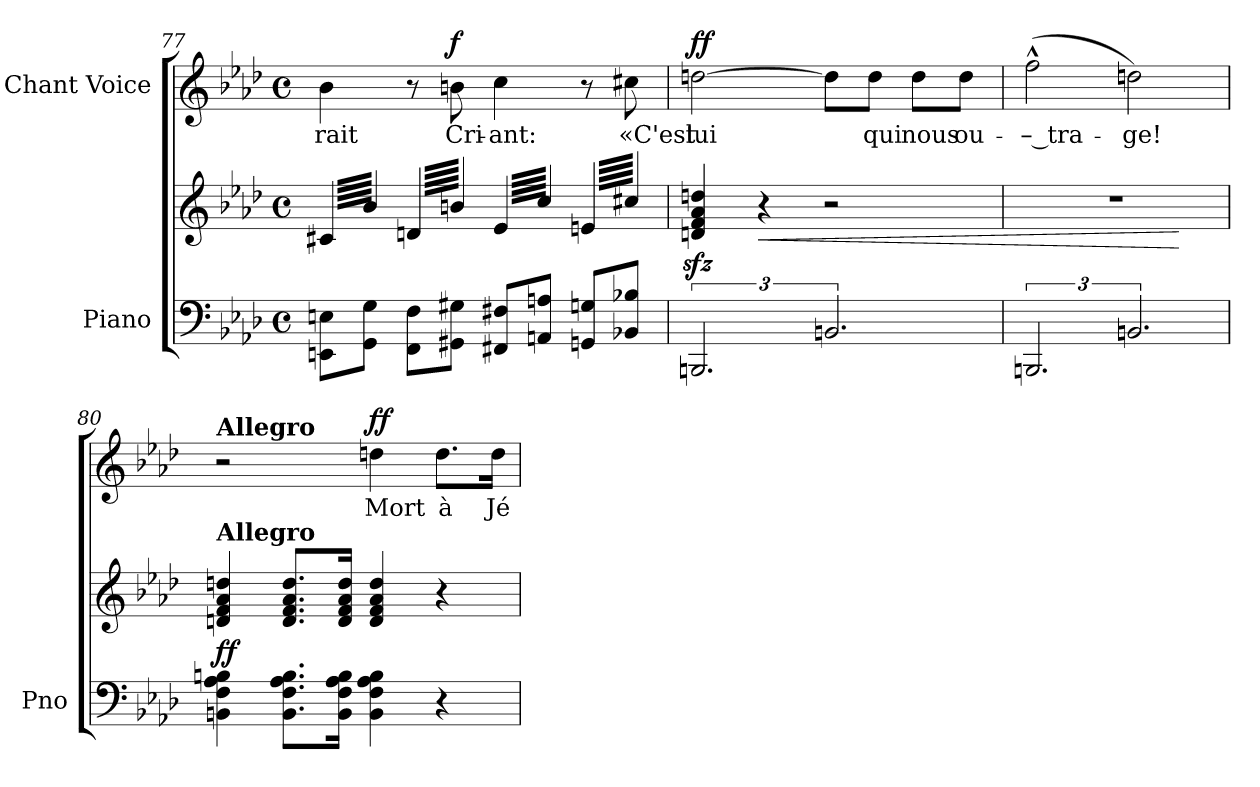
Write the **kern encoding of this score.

**kern	**kern	**dynam	**kern	**text	**dynam
*part2	*part2	*part2	*part1	*part1	*part1
*staff3	*staff2	*staff2/3	*staff1	*staff1	*staff1
*I"Piano	*	*	*I"Chant Voice	*	*
*I'Pno	*	*	*	*	*
*clefF4	*clefG2	*	*clefG2	*	*
*k[b-e-a-d-]	*k[b-e-a-d-]	*	*k[b-e-a-d-]	*	*
*M4/4	*M4/4	*	*M4/4	*	*
*met(c)	*met(c)	*	*met(c)	*	*
*MM102	*MM102	*	*MM102	*	*
=77	=77	=77	=77	=77	=77
!	!	!	!	!LO:LY:b	!
*	*tremolo	*	*	*	*
8EEn\ 8En\L	64c#X/LLLL	.	4b-\	-rait	.
.	64b-/	.	.	.	.
.	64c#X/	.	.	.	.
.	64b-/	.	.	.	.
.	64c#X/	.	.	.	.
.	64b-/	.	.	.	.
.	64c#X/	.	.	.	.
.	64b-/	.	.	.	.
8GG\ 8G\J	64c#X/	.	.	.	.
.	64b-/	.	.	.	.
.	64c#X/	.	.	.	.
.	64b-/	.	.	.	.
.	64c#X/	.	.	.	.
.	64b-/	.	.	.	.
.	64c#X/	.	.	.	.
.	64b-/JJJJ	.	.	.	.
8FF\ 8F\L	64dn/LLLL	.	8r	.	.
.	64bn/	.	.	.	.
.	64dn/	.	.	.	.
.	64bn/	.	.	.	.
.	64dn/	.	.	.	.
.	64bn/	.	.	.	.
.	64dn/	.	.	.	.
.	64bn/	.	.	.	.
!	!	!	!	!LO:LY:b	!LO:DY:a
8GG#X\ 8G#X\J	64dn/	.	8bn\	Cri-	f
.	64bn/	.	.	.	.
.	64dn/	.	.	.	.
.	64bn/	.	.	.	.
.	64dn/	.	.	.	.
.	64bn/	.	.	.	.
.	64dn/	.	.	.	.
.	64bn/JJJJ	.	.	.	.
*	*	*	*MM104	*	*
!	!	!	!	!LO:LY:b	!
8FF#X/ 8F#X/L	64e-/LLLL	.	4cc\	-ant:	.
.	64cc/	.	.	.	.
.	64e-/	.	.	.	.
.	64cc/	.	.	.	.
.	64e-/	.	.	.	.
.	64cc/	.	.	.	.
.	64e-/	.	.	.	.
.	64cc/	.	.	.	.
8AAn/ 8An/J	64e-/	.	.	.	.
.	64cc/	.	.	.	.
.	64e-/	.	.	.	.
.	64cc/	.	.	.	.
.	64e-/	.	.	.	.
.	64cc/	.	.	.	.
.	64e-/	.	.	.	.
.	64cc/JJJJ	.	.	.	.
8GGn/ 8Gn/L	64en/LLLL	.	8r	.	.
.	64cc#X/	.	.	.	.
.	64en/	.	.	.	.
.	64cc#X/	.	.	.	.
.	64en/	.	.	.	.
.	64cc#X/	.	.	.	.
.	64en/	.	.	.	.
.	64cc#X/	.	.	.	.
!	!	!	!	!LO:LY:b	!
8BB-X/ 8B-X/J	64en/	.	8cc#X\	«C'est	.
.	64cc#X/	.	.	.	.
.	64en/	.	.	.	.
.	64cc#X/	.	.	.	.
.	64en/	.	.	.	.
.	64cc#X/	.	.	.	.
.	64en/	.	.	.	.
.	64cc#X/JJJJ	.	.	.	.
*	*Xtremolo	*	*	*	*
=78	=78	=78	=78	=78	=78
!	!	!	!	!LO:LY:b	!LO:DY:a
3.BBBn	4dn/zz< 4f/zz< 4a-/zz< 4ddn/zz<	.	[2ddn\	lui	ff
.	.	.	.	.	.
.	.	.	.	.	.
.	.	.	.	.	.
.	.	.	.	.	.
.	.	.	.	.	.
.	.	.	.	.	.
.	.	.	.	.	.
!	!	!LO:HP:b	!	!	!
.	4r	<	.	.	.
3.BBn	2r	.	8dd\L]	.	.
!	!	!	!	!LO:LY:b	!
.	.	.	8dd\J	qui	.
!	!	!	!	!LO:LY:b	!
.	.	.	8dd\L	nous	.
!	!	!	!	!LO:LY:b	!
.	.	.	8dd\J	ou-	.
!!LO:LB:g=z
=79	=79	=79	=79	=79	=79
!	!	!	!	!LO:LY:b	!
3.BBBn	1r	.	(>2ff^^\	-– tra-	.
!	!	!	!	!LO:LY:b	!
3.BBn	.	.	2ddn\)	-ge!	.
.	.	[	.	.	.
=80	=80	=80	=80	=80	=80
!	!	!	!LO:TX:a:B:t=Allegro	!	!
!	!LO:TX:a:B:t=Allegro	!	!	!	!
!	!	!LO:DY:b	!	!	!
4BBn\ 4F\ 4A-\ 4Bn\	4dn/ 4f/ 4a-/ 4ddn/	ff	2r	.	.
8.BB\ 8.F\ 8.A-\ 8.B\L	8.d/ 8.f/ 8.a-/ 8.dd/L	.	.	.	.
16BB\ 16F\ 16A-\ 16B\Jk	16d/ 16f/ 16a-/ 16dd/Jk	.	.	.	.
!	!	!	!	!LO:LY:b	!LO:DY:a
4BB\ 4F\ 4A-\ 4B\	4d/ 4f/ 4a-/ 4dd/	.	4ddn\	Mort	ff
!	!	!	!	!LO:LY:b	!
4r	4r	.	8.dd\L	à	.
!	!	!	!	!LO:LY:b	!
.	.	.	16dd\Jk	Jé-	.
=	=	=	=	=	=
*-	*-	*-	*-	*-	*-
